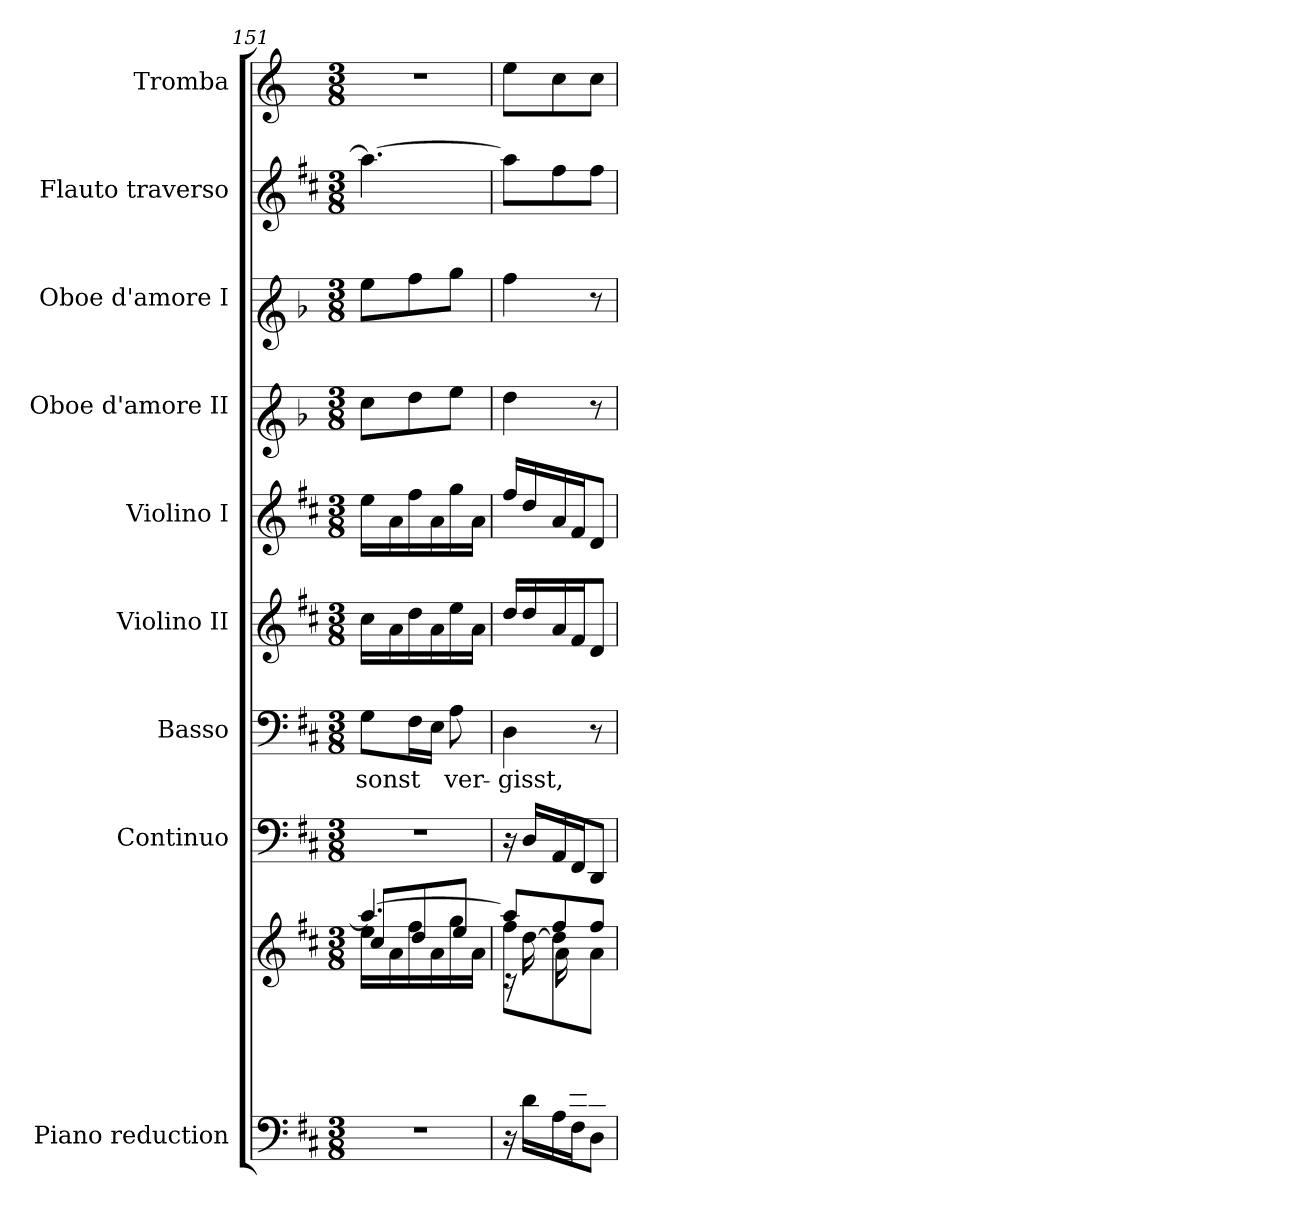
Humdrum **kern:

**kern	**kern	**kern	**kern	**text	**kern	**kern	**kern	**kern	**kern	**kern
*part9	*part9	*part8	*part7	*part7	*part6	*part5	*part4	*part3	*part2	*part1
*staff10	*staff9	*staff8	*staff7	*staff7	*staff6	*staff5	*staff4	*staff3	*staff2	*staff1
*I"Piano reduction	*	*I"Continuo	*I"Basso	*	*I"Violino II	*I"Violino I	*I"Oboe d'amore II	*I"Oboe d'amore I	*I"Flauto traverso	*I"Tromba
*I'Pno	*	*	*	*	*I'Vln	*I'Vln	*	*	*I'Fl	*
*clefF4	*clefG2	*clefF4	*clefF4	*	*clefG2	*clefG2	*clefG1	*clefG1	*clefG2	*clefG2
*	*	*	*	*	*	*	*ITrd2c3	*ITrd2c3	*	*ITrd-1c-2
*k[f#c#]	*k[f#c#]	*k[f#c#]	*k[f#c#]	*	*k[f#c#]	*k[f#c#]	*k[f#c#]	*k[f#c#]	*k[f#c#]	*k[f#c#]
*M3/8	*M3/8	*M3/8	*M3/8	*	*M3/8	*M3/8	*M3/8	*M3/8	*M3/8	*M3/8
=151	=151	=151	=151	=151	=151	=151	=151	=151	=151	=151
*	*^	*	*	*	*	*	*	*	*	*
*	*	*^	*	*	*	*	*	*	*	*	*
!	!	!	!	!	!	!LO:LY:b	!	!	!	!	!	!
4.r	4.aa/_	16ee\LL	8cc#/L	4.r	8G\L	sonst	16cc#\LL	16ee\LL	8cc#\L	8ee\L	4.aa\_	4.r
.	.	16a\	.	.	.	.	16a\	16a\	.	.	.	.
.	.	16ff#\	8dd/	.	16F#\L	.	16dd\	16ff#\	8dd\	8ff#\	.	.
.	.	16a\	.	.	16E\JJ	.	16a\	16a\	.	.	.	.
!	!	!	!	!	!	!LO:LY:b	!	!	!	!	!	!
.	.	16gg\	8ee/J	.	8A\	ver-	16ee\	16gg\	8ee\J	8gg\J	.	.
.	.	16a\JJ	.	.	.	.	16a\JJ	16a\JJ	.	.	.	.
=152	=152	=152	=152	=152	=152	=152	=152	=152	=152	=152	=152	=152
*^	*	*	*	*	*	*	*	*	*	*	*	*
!	!	!	!	!	!	!	!LO:LY:b	!	!	!	!	!	!
8.ryy	16r	8aa/L]	8ff#\L	16rc	16r	4D\	-gisst,	16dd/LL	16ff#/LL	4dd\	4ff#\	8aa\L]	8ff#\L
.	16d\LL	.	.	[16dd\LL	16D/LL	.	.	16dd/	16dd/	.	.	.	.
.	16A\	8ff#/	8dd\]	16a\	16AA/	.	.	16a/	16a/	.	.	8ff#\	8dd\
16f#/J	16F#\J	.	.	8.ryy	16FF#/J	.	.	16f#/J	16f#/J	.	.	.	.
8d/J	8D\J	8ff#/J	8a\J	.	8DD/J	8r	.	8d/J	8d/J	8r	8r	8ff#\J	8dd\J
*v	*v	*	*	*	*	*	*	*	*	*	*	*	*
*	*v	*v	*v	*	*	*	*	*	*	*	*	*
=	=	=	=	=	=	=	=	=	=	=
*-	*-	*-	*-	*-	*-	*-	*-	*-	*-	*-
